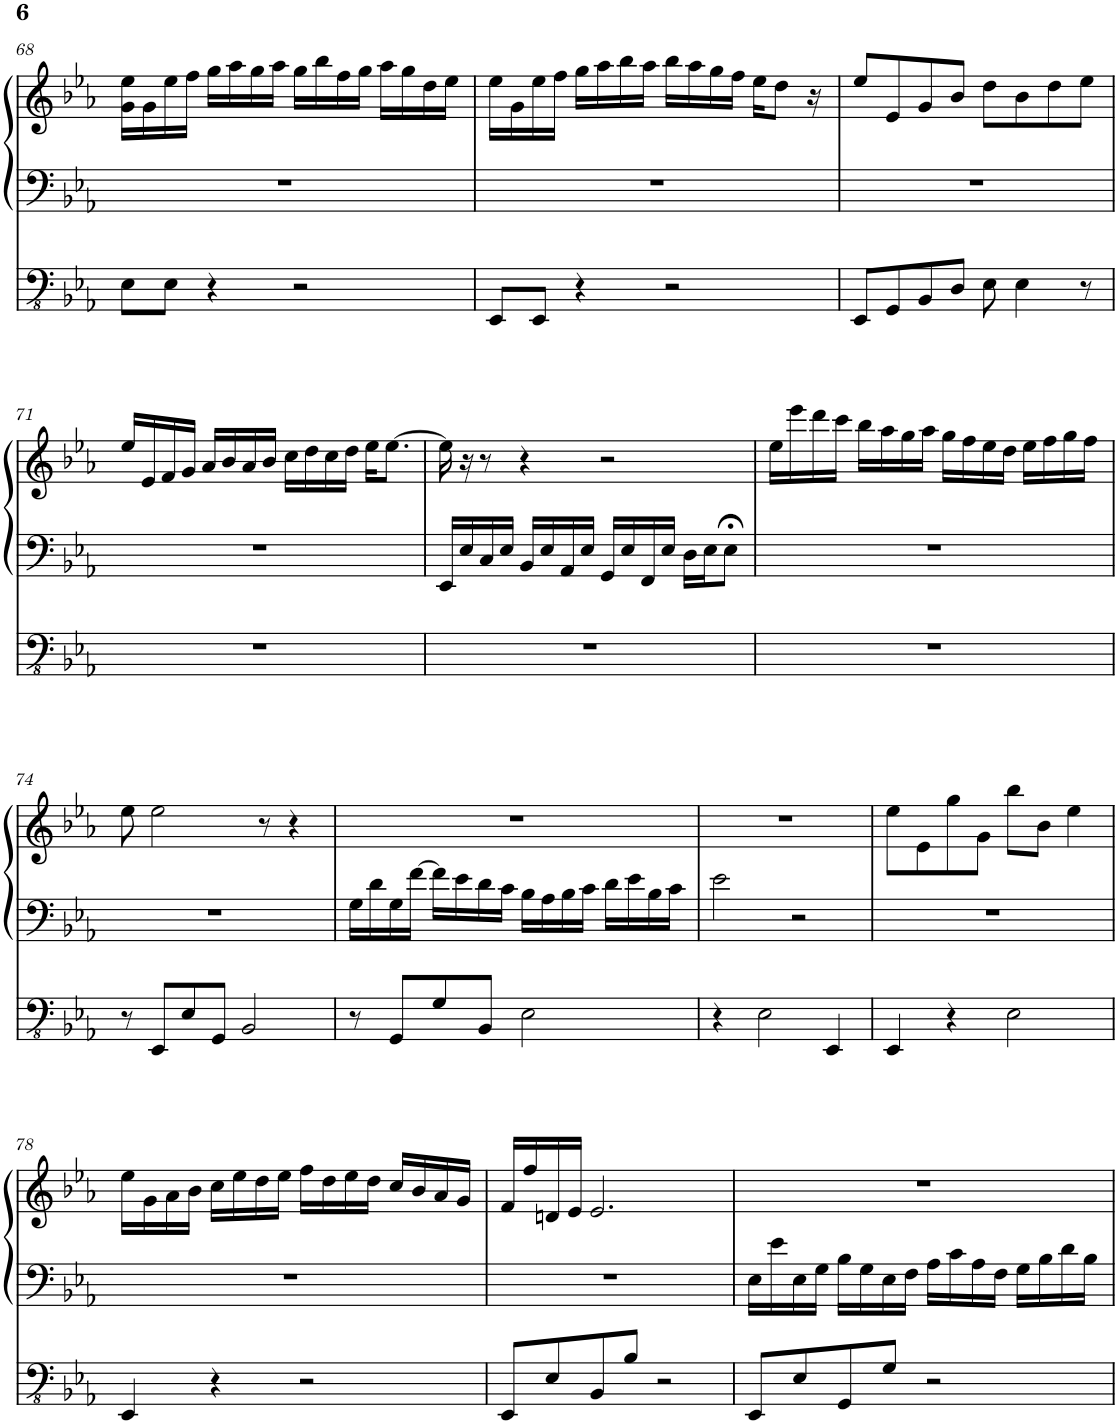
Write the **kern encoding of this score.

**kern	**kern	**kern
*part1	*part1	*part1
*staff3	*staff2	*staff1
*I"Pipe Organ	*	*
*I'Org.	*	*
!!LO:PB:g=z
*clefFv4	*clefF4	*clefG2
*k[b-e-a-]	*k[b-e-a-]	*k[b-e-a-]
*M4/4	*M4/4	*M4/4
=68	=68	=68
8EE-\L	1r	16g\ 16ee-\LL
.	.	16g\
8EE-\J	.	16ee-\
.	.	16ff\JJ
4r	.	16gg\LL
.	.	16aa-\
.	.	16gg\
.	.	16aa-\JJ
2r	.	16gg\LL
.	.	16bb-\
.	.	16ff\
.	.	16gg\JJ
.	.	16aa-\LL
.	.	16gg\
.	.	16dd\
.	.	16ee-\JJ
=69	=69	=69
8EEE-/L	1r	16ee-\LL
.	.	16g\
8EEE-/J	.	16ee-\
.	.	16ff\JJ
4r	.	16gg\LL
.	.	16aa-\
.	.	16bb-\
.	.	16aa-\JJ
2r	.	16bb-\LL
.	.	16aa-\
.	.	16gg\
.	.	16ff\JJ
.	.	16ee-\KL
.	.	8dd\J
.	.	16r
=70	=70	=70
8EEE-/L	1r	8ee-/L
8GGG/	.	8e-/
8BBB-/	.	8g/
8DD/J	.	8b-/J
8EE-\	.	8dd\L
4EE-\	.	8b-\
.	.	8dd\
8r	.	8ee-\J
!!LO:LB:g=z
=71	=71	=71
1r	1r	16ee-/LL
.	.	16e-/
.	.	16f/
.	.	16g/JJ
.	.	16a-/LL
.	.	16b-/
.	.	16a-/
.	.	16b-/JJ
.	.	16cc\LL
.	.	16dd\
.	.	16cc\
.	.	16dd\JJ
.	.	16ee-\KL
.	.	[8.ee-\J
=72	=72	=72
1r	16EE-/LL	16ee-\]
.	16E-/	16r
.	16C/	8r
.	16E-/JJ	.
.	16BB-/LL	4r
.	16E-/	.
.	16AA-/	.
.	16E-/JJ	.
.	16GG/LL	2r
.	16E-/	.
.	16FF/	.
.	16E-/JJ	.
.	16D\LL	.
.	16E-\J	.
.	8E-;<\J	.
=73	=73	=73
1r	1r	16ee-\LL
.	.	16eee-\
.	.	16ddd\
.	.	16ccc\JJ
.	.	16bb-\LL
.	.	16aa-\
.	.	16gg\
.	.	16aa-\JJ
.	.	16gg\LL
.	.	16ff\
.	.	16ee-\
.	.	16dd\JJ
.	.	16ee-\LL
.	.	16ff\
.	.	16gg\
.	.	16ff\JJ
!!LO:LB:g=z
=74	=74	=74
8r	1r	8ee-\
8EEE-/L	.	2ee-\
8EE-/	.	.
8GGG/J	.	.
2BBB-/	.	.
.	.	8r
.	.	4r
=75	=75	=75
8r	16G\LL	1r
.	16d\	.
8GGG/L	16G\	.
.	[16f\JJ	.
8GG/	16f\LL]	.
.	16e-\	.
8BBB-/J	16d\	.
.	16c\JJ	.
2EE-\	16B-\LL	.
.	16A-\	.
.	16B-\	.
.	16c\JJ	.
.	16d\LL	.
.	16e-\	.
.	16B-\	.
.	16c\JJ	.
=76	=76	=76
4r	2e-\	1r
2EE-\	.	.
.	2r	.
4EEE-/	.	.
=77	=77	=77
4EEE-/	1r	8ee-\L
.	.	8e-\
4r	.	8gg\
.	.	8g\J
2EE-\	.	8bb-\L
.	.	8b-\J
.	.	4ee-\
!!LO:LB:g=z
=78	=78	=78
4EEE-/	1r	16ee-\LL
.	.	16g\
.	.	16a-\
.	.	16b-\JJ
4r	.	16cc\LL
.	.	16ee-\
.	.	16dd\
.	.	16ee-\JJ
2r	.	16ff\LL
.	.	16dd\
.	.	16ee-\
.	.	16dd\JJ
.	.	16cc/LL
.	.	16b-/
.	.	16a-/
.	.	16g/JJ
=79	=79	=79
8EEE-/L	1r	16f/LL
.	.	16ff/
8EE-/	.	16dn/
.	.	16e-/JJ
8BBB-/	.	2.e-/
8BB-/J	.	.
2r	.	.
=80	=80	=80
8EEE-/L	16E-\LL	1r
.	16e-\	.
8EE-/	16E-\	.
.	16G\JJ	.
8GGG/	16B-\LL	.
.	16G\	.
8GG/J	16E-\	.
.	16F\JJ	.
2r	16A-\LL	.
.	16c\	.
.	16A-\	.
.	16F\JJ	.
.	16G\LL	.
.	16B-\	.
.	16d\	.
.	16B-\JJ	.
=	=	=
*-	*-	*-
